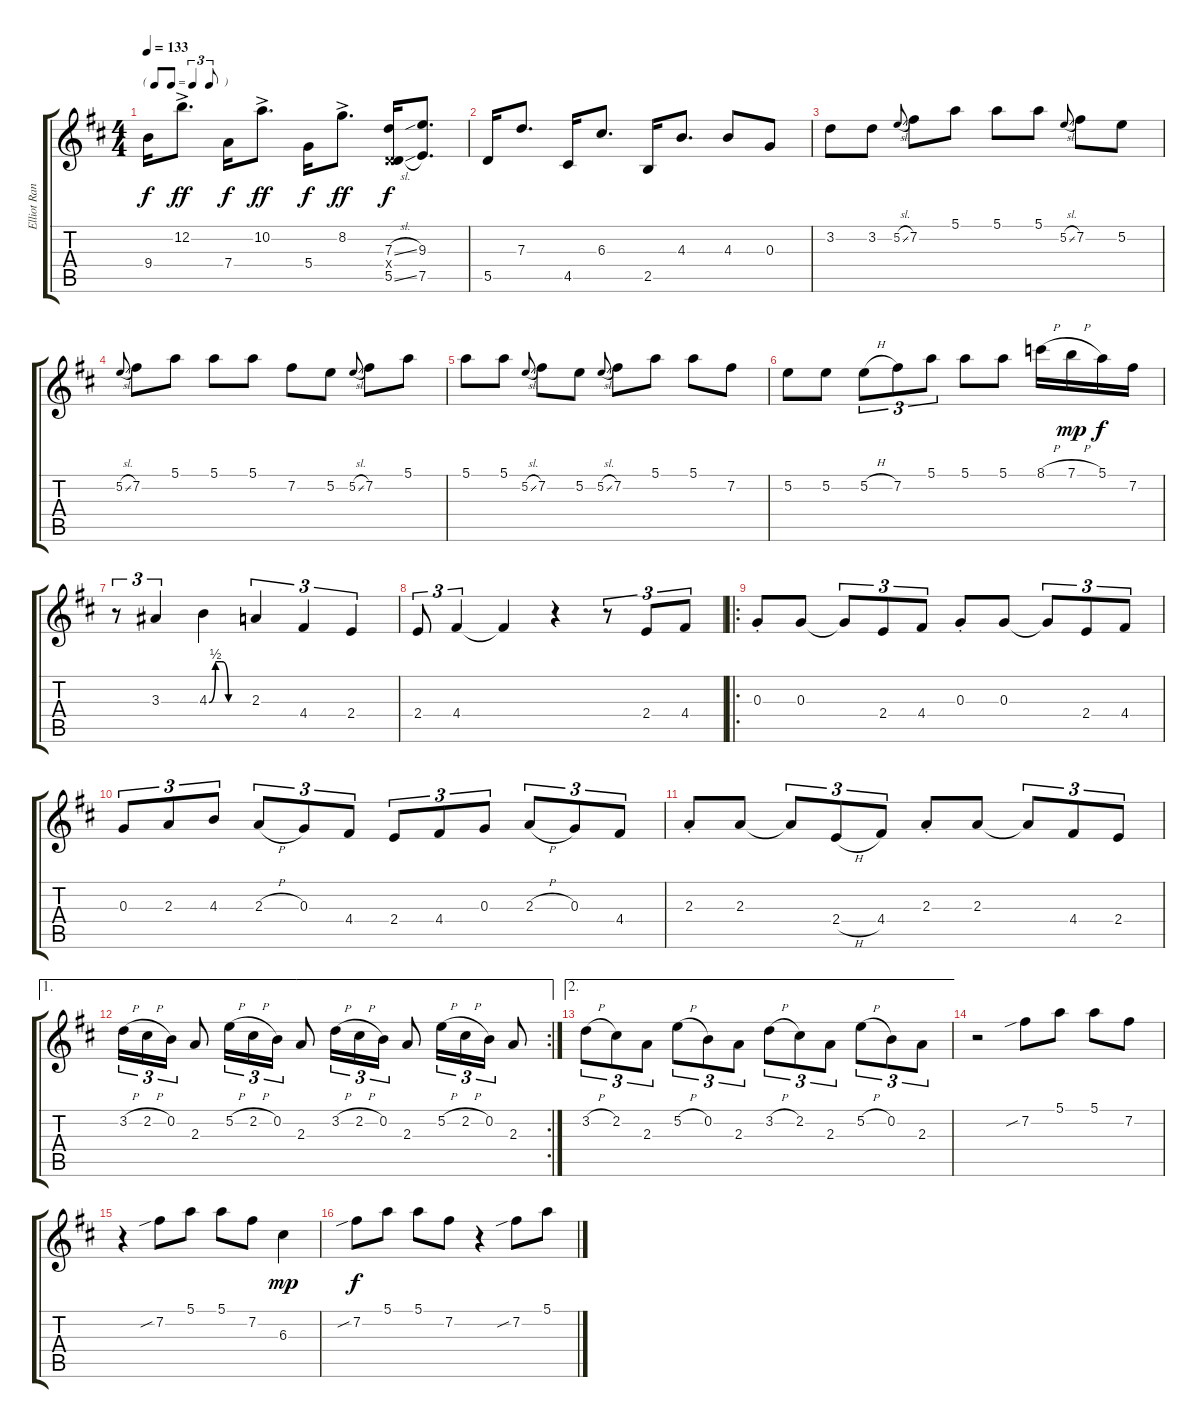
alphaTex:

\track ("Elliot Randall" "Elliot Ran") {instrument overdrivenguitar}
\staff {score tabs}
\tuning (E4 B3 G3 D3 A2 E2) {hide}
\ts (4 4)
\tf triplet8th
\tempo 133
\clef g2
\ks d
9.4.16{dy f} 12.2{ac}.8{d dy ff} 7.4.16{dy f} 10.2{ac}.8{d dy ff} 5.4.16{dy f} 8.2{ac}.8{d dy ff} (7.3{sl} 0.4{x} 5.5{sl}).16{dy f} (9.3 7.5).8{d} |
5.5.16 7.3.8{d} 4.5.16 6.3.8{d} 2.5.16 4.3.8{d} 4.3.8 0.3.8 |
3.2.8 3.2.8 5.2{sl}.8{gr onbeat} 7.2.8 5.1.8 5.1.8 5.1.8 5.2{sl}.8{gr onbeat} 7.2.8 5.2.8 |
5.2{sl}.8{gr onbeat} 7.2.8 5.1.8 5.1.8 5.1.8 7.2.8 5.2.8 5.2{sl}.8{gr onbeat} 7.2.8 5.1.8 |
5.1.8 5.1.8 5.2{sl}.8{gr onbeat} 7.2.8 5.2.8 5.2{sl}.8{gr onbeat} 7.2.8 5.1.8 5.1.8 7.2.8 |
5.2.8 5.2.8 5.2{h}.8{tu (3 2)} 7.2.8{tu (3 2)} 5.1.8{tu (3 2)} 5.1.8 5.1.8 8.1{h}.16 7.1{h}.16{dy mp} 5.1.16{dy f} 7.2.16 |
r.8{tu (3 2)} 3.3.4{tu (3 2)} 4.3{be (custom 0 0 10 2 20 2 30 0 60 0)}.4 2.3.4{tu (3 2)} 4.4.4{tu (3 2)} 2.4.4{tu (3 2)} |
2.4.8{tu (3 2)} 4.4.4{tu (3 2)} 4.4{t}.4 r.4 r.8{tu (3 2)} 2.4.8{tu (3 2)} 4.4.8{tu (3 2)} |
\ro
0.3{st}.8 0.3.8 0.3{t}.8{tu (3 2)} 2.4.8{tu (3 2)} 4.4.8{tu (3 2)} 0.3{st}.8 0.3.8 0.3{t}.8{tu (3 2)} 2.4.8{tu (3 2)} 4.4.8{tu (3 2)} |
0.3.8{tu (3 2)} 2.3.8{tu (3 2)} 4.3.8{tu (3 2)} 2.3{h}.8{tu (3 2)} 0.3.8{tu (3 2)} 4.4.8{tu (3 2)} 2.4.8{tu (3 2)} 4.4.8{tu (3 2)} 0.3.8{tu (3 2)} 2.3{h}.8{tu (3 2)} 0.3.8{tu (3 2)} 4.4.8{tu (3 2)} |
2.3{st}.8 2.3.8 2.3{t}.8{tu (3 2)} 2.4{h}.8{tu (3 2)} 4.4.8{tu (3 2)} 2.3{st}.8 2.3.8 2.3{t}.8{tu (3 2)} 4.4.8{tu (3 2)} 2.4.8{tu (3 2)} |
\ae 1
\rc 2
3.2{h}.16{tu (3 2)} 2.2{h}.16{tu (3 2)} 0.2.16{tu (3 2)} 2.3.8 5.2{h}.16{tu (3 2)} 2.2{h}.16{tu (3 2)} 0.2.16{tu (3 2)} 2.3.8 3.2{h}.16{tu (3 2)} 2.2{h}.16{tu (3 2)} 0.2.16{tu (3 2)} 2.3.8 5.2{h}.16{tu (3 2)} 2.2{h}.16{tu (3 2)} 0.2.16{tu (3 2)} 2.3.8 |
\ae 2
3.2{h}.8{tu (3 2)} 2.2.8{tu (3 2)} 2.3.8{tu (3 2)} 5.2{h}.8{tu (3 2)} 0.2.8{tu (3 2)} 2.3.8{tu (3 2)} 3.2{h}.8{tu (3 2)} 2.2.8{tu (3 2)} 2.3.8{tu (3 2)} 5.2{h}.8{tu (3 2)} 0.2.8{tu (3 2)} 2.3.8{tu (3 2)} |
r.2 7.2{sib}.8 5.1.8 5.1.8 7.2.8 |
r.4 7.2{sib}.8 5.1.8 5.1.8 7.2.8 6.3.4{dy mp} |
7.2{sib}.8{dy f} 5.1.8 5.1.8 7.2.8 r.4 7.2{sib}.8 5.1.8
